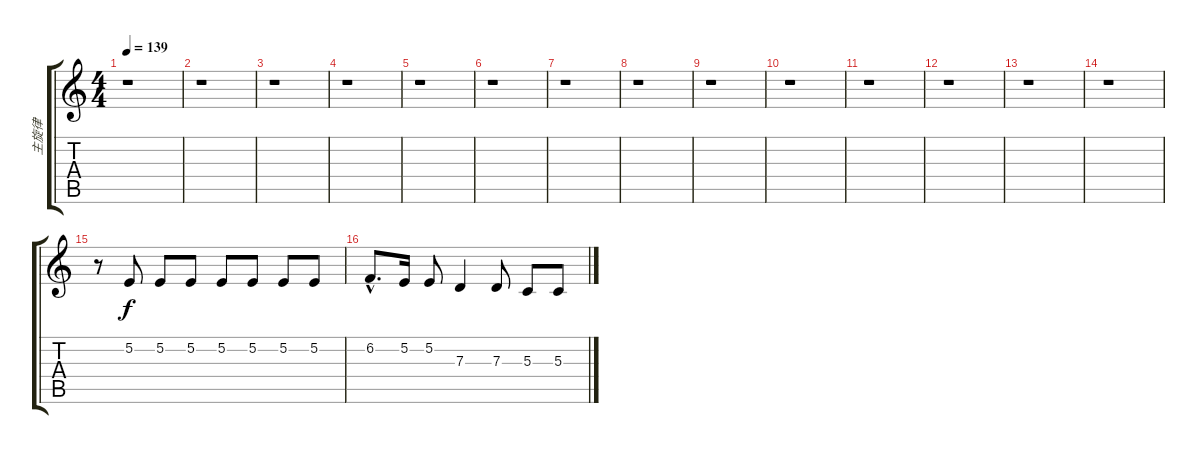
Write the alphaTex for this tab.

\track ("主旋律" "主旋律") {instrument tenorsax}
\staff {score tabs}
\tuning (E4 B3 G3 D3 A2 E2) {hide}
\ts (4 4)
\tempo 139
\clef g2
\ks c
r.1{dy f instrument tenorsax} |
r.1 |
r.1 |
r.1 |
r.1 |
r.1 |
r.1 |
r.1 |
r.1 |
r.1 |
r.1 |
r.1 |
r.1 |
r.1 |
r.8 5.2.8 5.2.8 5.2.8 5.2.8 5.2.8 5.2.8 5.2.8 |
6.2{hac}.8{d} 5.2.16 5.2.8 7.3.4 7.3.8 5.3.8 5.3.8
